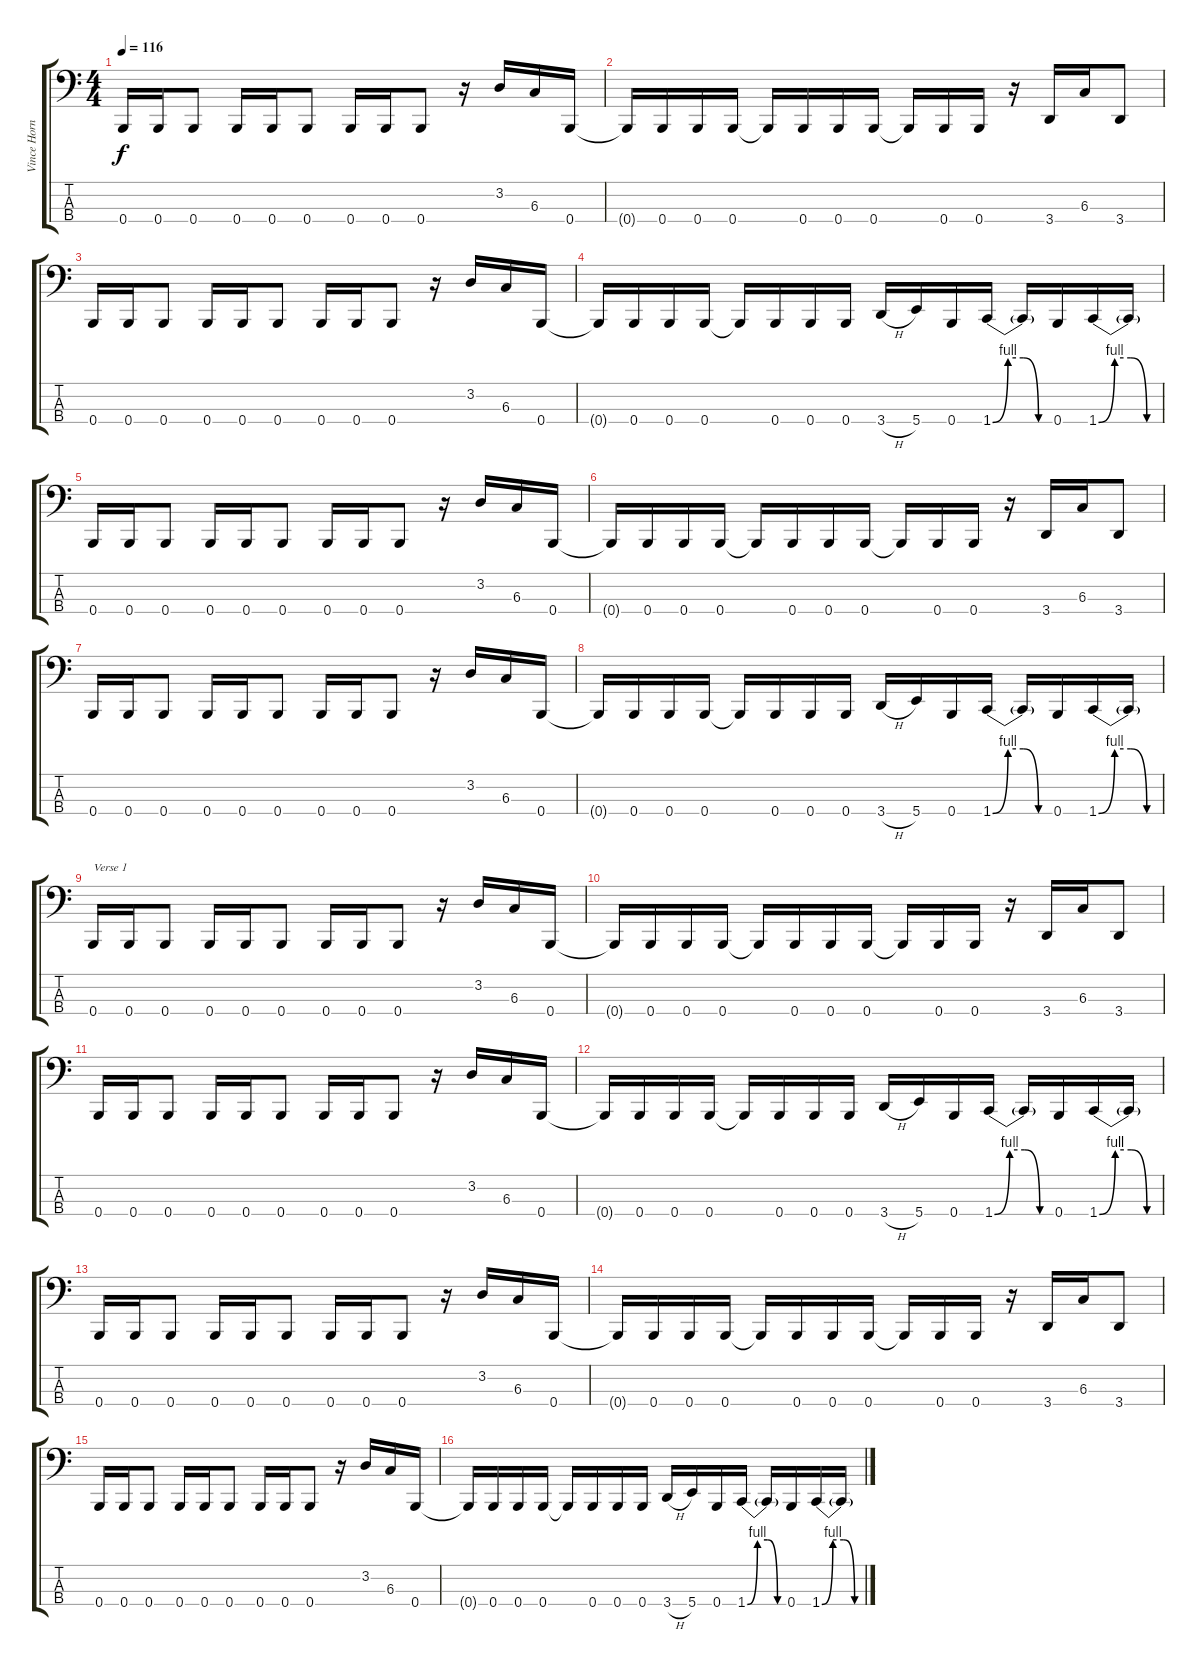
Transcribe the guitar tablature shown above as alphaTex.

\track ("Vince Hornsby - Bass" "Vince Horn") {instrument electricbasspick}
\staff {score tabs}
\tuning (E2 B1 Gb1 B0) {hide}
\ts (4 4)
\tempo 116
\clef f4
\ks c
0.4.16{dy f instrument electricbasspick} 0.4.16 0.4.8 0.4.16 0.4.16 0.4.8 0.4.16 0.4.16 0.4.8 r.16 3.2.16 6.3.16 0.4.16 |
0.4{t}.16 0.4.16 0.4.16 0.4.16 0.4{t}.16 0.4.16 0.4.16 0.4.16 0.4{t}.16 0.4.16 0.4.16 r.16 3.4.16 6.3.16 3.4.8 |
0.4.16 0.4.16 0.4.8 0.4.16 0.4.16 0.4.8 0.4.16 0.4.16 0.4.8 r.16 3.2.16 6.3.16 0.4.16 |
0.4{t}.16 0.4.16 0.4.16 0.4.16 0.4{t}.16 0.4.16 0.4.16 0.4.16 3.4{h}.16 5.4.16 0.4.16 1.4{be (custom 0 0 15 4 30 4 45 0 60 0)}.16 1.4{t}.16 0.4.16 1.4{be (custom 0 0 15 4 30 4 45 0 60 0)}.16 1.4{t}.16 |
0.4.16 0.4.16 0.4.8 0.4.16 0.4.16 0.4.8 0.4.16 0.4.16 0.4.8 r.16 3.2.16 6.3.16 0.4.16 |
0.4{t}.16 0.4.16 0.4.16 0.4.16 0.4{t}.16 0.4.16 0.4.16 0.4.16 0.4{t}.16 0.4.16 0.4.16 r.16 3.4.16 6.3.16 3.4.8 |
0.4.16 0.4.16 0.4.8 0.4.16 0.4.16 0.4.8 0.4.16 0.4.16 0.4.8 r.16 3.2.16 6.3.16 0.4.16 |
0.4{t}.16 0.4.16 0.4.16 0.4.16 0.4{t}.16 0.4.16 0.4.16 0.4.16 3.4{h}.16 5.4.16 0.4.16 1.4{be (custom 0 0 15 4 30 4 45 0 60 0)}.16 1.4{t}.16 0.4.16 1.4{be (custom 0 0 15 4 30 4 45 0 60 0)}.16 1.4{t}.16 |
0.4.16{txt "Verse 1"} 0.4.16 0.4.8 0.4.16 0.4.16 0.4.8 0.4.16 0.4.16 0.4.8 r.16 3.2.16 6.3.16 0.4.16 |
0.4{t}.16 0.4.16 0.4.16 0.4.16 0.4{t}.16 0.4.16 0.4.16 0.4.16 0.4{t}.16 0.4.16 0.4.16 r.16 3.4.16 6.3.16 3.4.8 |
0.4.16 0.4.16 0.4.8 0.4.16 0.4.16 0.4.8 0.4.16 0.4.16 0.4.8 r.16 3.2.16 6.3.16 0.4.16 |
0.4{t}.16 0.4.16 0.4.16 0.4.16 0.4{t}.16 0.4.16 0.4.16 0.4.16 3.4{h}.16 5.4.16 0.4.16 1.4{be (custom 0 0 15 4 30 4 45 0 60 0)}.16 1.4{t}.16 0.4.16 1.4{be (custom 0 0 15 4 30 4 45 0 60 0)}.16 1.4{t}.16 |
0.4.16 0.4.16 0.4.8 0.4.16 0.4.16 0.4.8 0.4.16 0.4.16 0.4.8 r.16 3.2.16 6.3.16 0.4.16 |
0.4{t}.16 0.4.16 0.4.16 0.4.16 0.4{t}.16 0.4.16 0.4.16 0.4.16 0.4{t}.16 0.4.16 0.4.16 r.16 3.4.16 6.3.16 3.4.8 |
0.4.16 0.4.16 0.4.8 0.4.16 0.4.16 0.4.8 0.4.16 0.4.16 0.4.8 r.16 3.2.16 6.3.16 0.4.16 |
0.4{t}.16 0.4.16 0.4.16 0.4.16 0.4{t}.16 0.4.16 0.4.16 0.4.16 3.4{h}.16 5.4.16 0.4.16 1.4{be (custom 0 0 15 4 30 4 45 0 60 0)}.16 1.4{t}.16 0.4.16 1.4{be (custom 0 0 15 4 30 4 45 0 60 0)}.16 1.4{t}.16
